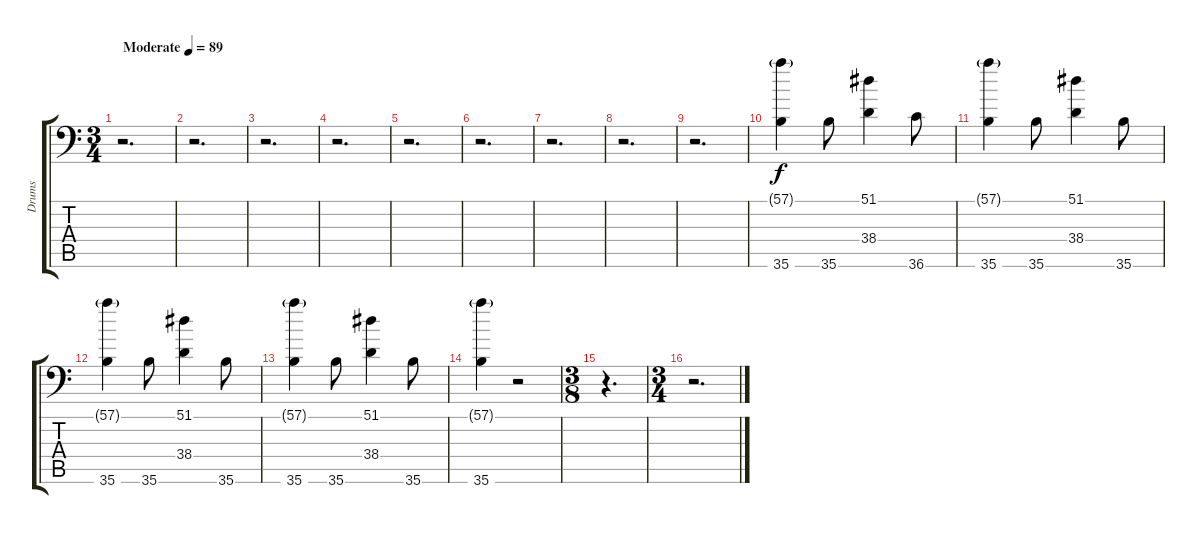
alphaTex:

\track ("Drums" "Drums") {instrument acousticgrandpiano}
\staff {score tabs}
\tuning (C-1 C-1 C-1 C-1 C-1 C-1) {hide}
\ts (3 4)
\tempo (89 "Moderate")
\clef f4
\ks c
r.2{d dy f instrument acousticgrandpiano} |
r.2{d} |
r.2{d} |
r.2{d} |
r.2{d} |
r.2{d} |
r.2{d} |
r.2{d} |
r.2{d} |
(57.1{g} 35.6).4 35.6.8 (51.1 38.4).4 36.6.8 |
(57.1{g} 35.6).4 35.6.8 (51.1 38.4).4 35.6.8 |
(57.1{g} 35.6).4 35.6.8 (51.1 38.4).4 35.6.8 |
(57.1{g} 35.6).4 35.6.8 (51.1 38.4).4 35.6.8 |
(57.1{g} 35.6).4 r.2 |
\ts (3 8)
r.4{d} |
\ts (3 4)
r.2{d}
